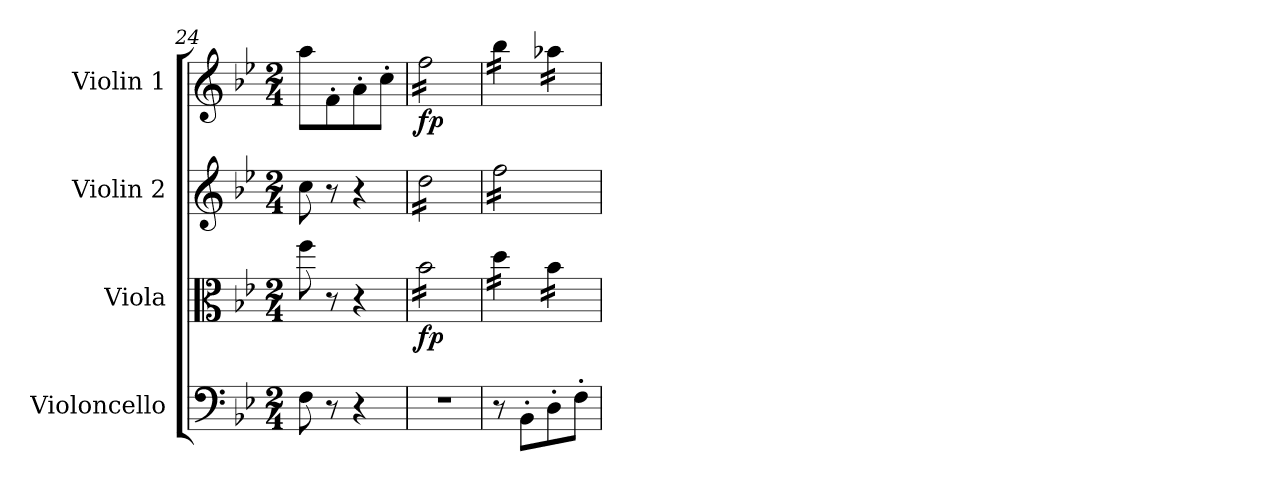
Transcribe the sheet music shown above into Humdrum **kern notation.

**kern	**kern	**dynam	**kern	**kern	**dynam
*part4	*part3	*part3	*part2	*part1	*part1
*staff4	*staff3	*staff3	*staff2	*staff1	*staff1
*I"Violoncello	*I"Viola	*	*I"Violin 2	*I"Violin 1	*
*I'Vc	*I'Vla	*	*I'Vln	*I'Vln	*
!!LO:LB:g=z
*clefF4	*clefC3	*	*clefG2	*clefG2	*
*k[b-e-]	*k[b-e-]	*	*k[b-e-]	*k[b-e-]	*
*M2/4	*M2/4	*	*M2/4	*M2/4	*
=24	=24	=24	=24	=24	=24
8F\	8ff\	.	8cc\	8aa\L	.
8r	8r	.	8r	8f'\	.
4r	4r	.	4r	8a'\	.
.	.	.	.	8cc'\J	.
=25	=25	=25	=25	=25	=25
!	!	!LO:DY:b	!	!	!LO:DY:b
*	*tremolo	*	*	*	*
*	*	*	*tremolo	*	*
*	*	*	*	*tremolo	*
2r	16b-\LL	fp	16dd\LL	16ff\LL	fp
.	16b-\	.	16dd\	16ff\	.
.	16b-\	.	16dd\	16ff\	.
.	16b-\	.	16dd\	16ff\	.
.	16b-\	.	16dd\	16ff\	.
.	16b-\	.	16dd\	16ff\	.
.	16b-\	.	16dd\	16ff\	.
.	16b-\JJ	.	16dd\JJ	16ff\JJ	.
=26	=26	=26	=26	=26	=26
8r	16dd\LL	.	16ff\LL	16bb-\LL	.
.	16dd\	.	16ff\	16bb-\	.
8BB-'\L	16dd\	.	16ff\	16bb-\	.
.	16dd\JJ	.	16ff\	16bb-\JJ	.
8D'\	16b-\LL	.	16ff\	16aa-X\LL	.
.	16b-\	.	16ff\	16aa-X\	.
8F'\J	16b-\	.	16ff\	16aa-X\	.
.	16b-\JJ	.	16ff\JJ	16aa-X\JJ	.
*	*	*	*	*Xtremolo	*
*	*	*	*Xtremolo	*	*
*	*Xtremolo	*	*	*	*
=	=	=	=	=	=
*-	*-	*-	*-	*-	*-
